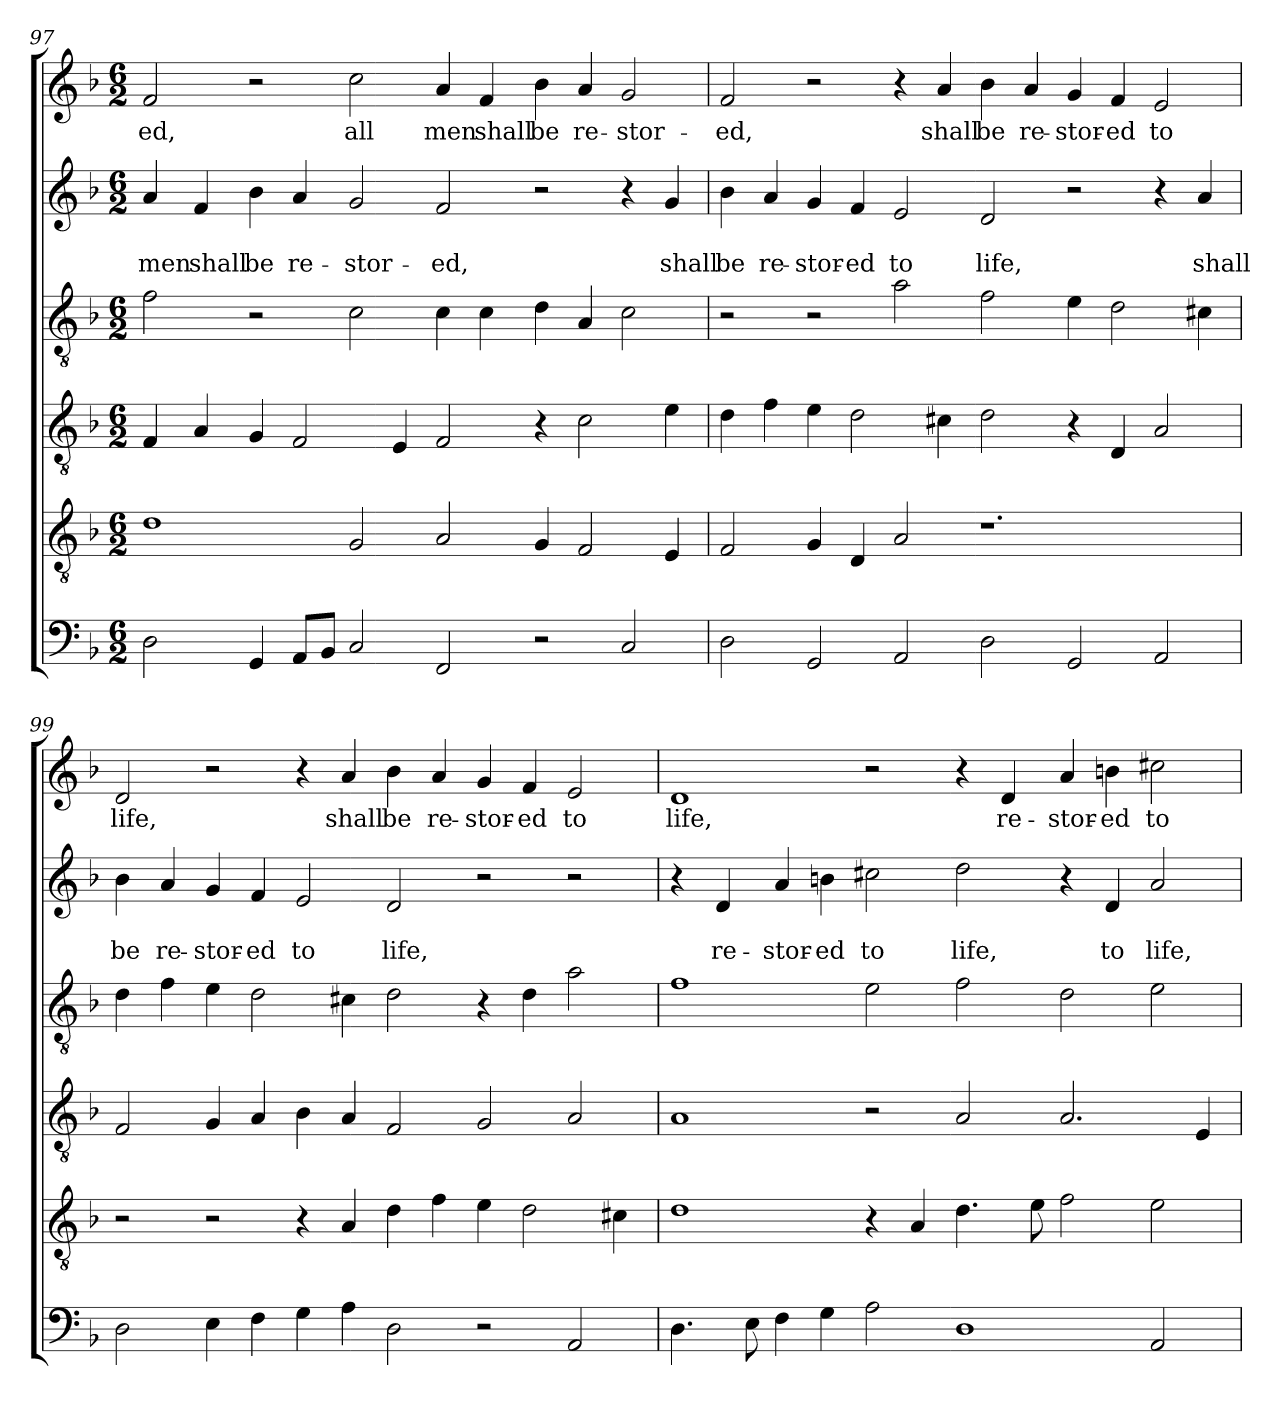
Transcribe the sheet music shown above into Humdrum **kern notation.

**kern	**kern	**kern	**kern	**kern	**text	**text	**kern	**text
*part6	*part5	*part4	*part3	*part2	*part2	*part2	*part1	*part1
*staff6	*staff5	*staff4	*staff3	*staff2	*staff2	*staff2	*staff1	*staff1
*clefF4	*clefGv2	*clefGv2	*clefGv2	*clefG2	*	*	*clefG2	*
*k[b-]	*k[b-]	*k[b-]	*k[b-]	*k[b-]	*	*	*k[b-]	*
*F:	*F:	*F:	*F:	*F:	*	*	*F:	*
*M6/2	*M6/2	*M6/2	*M6/2	*M6/2	*	*	*M6/2	*
=97	=97	=97	=97	=97	=97	=97	=97	=97
2D\	1d	4F/	2f\	4a/	.	men	2f/	-ed,
.	.	4A/	.	4f/	.	shall	.	.
4GG/	.	4G/	2r	4b-\	.	be	2r	.
8AA/L	.	2F/	.	4a/	.	re-	.	.
8BB-/J	.	.	.	.	.	.	.	.
2C/	2G/	.	2c\	2g/	.	-stor-	2cc\	all
.	.	4E/	.	.	.	.	.	.
2FF/	2A/	2F/	4c\	2f/	.	-ed,	4a/	men
.	.	.	4c\	.	.	.	4f/	shall
2r	4G/	4r	4d\	2r	.	.	4b-\	be
.	2F/	2c\	4A/	.	.	.	4a/	re-
2C/	.	.	2c\	4r	.	.	2g/	-stor-
.	4E/	4e\	.	4g/	.	shall	.	.
=98	=98	=98	=98	=98	=98	=98	=98	=98
2D\	2F/	4d\	2r	4b-\	.	be	2f/	-ed,
.	.	4f\	.	4a/	.	re-	.	.
2GG/	4G/	4e\	2r	4g/	.	-stor-	2r	.
.	4D/	2d\	.	4f/	.	-ed	.	.
2AA/	2A/	.	2a\	2e/	.	to	4r	.
.	.	4c#X\	.	.	.	.	4a/	shall
2D\	1.r	2d\	2f\	2d/	.	life,	4b-\	be
.	.	.	.	.	.	.	4a/	re-
2GG/	.	4r	4e\	2r	.	.	4g/	-stor-
.	.	4D/	2d\	.	.	.	4f/	-ed
2AA/	.	2A/	.	4r	.	.	2e/	to
.	.	.	4c#X\	4a/	.	shall	.	.
!!LO:LB:g=z
=99	=99	=99	=99	=99	=99	=99	=99	=99
2D\	2r	2F/	4d\	4b-\	.	be	2d/	life,
.	.	.	4f\	4a/	.	re-	.	.
4E\	2r	4G/	4e\	4g/	.	-stor-	2r	.
4F\	.	4A/	2d\	4f/	.	-ed	.	.
4G\	4r	4B-\	.	2e/	.	to	4r	.
4A\	4A/	4A/	4c#X\	.	.	.	4a/	shall
2D\	4d\	2F/	2d\	2d/	.	life,	4b-\	be
.	4f\	.	.	.	.	.	4a/	re-
2r	4e\	2G/	4r	2r	.	.	4g/	-stor-
.	2d\	.	4d\	.	.	.	4f/	-ed
2AA/	.	2A/	2a\	2r	.	.	2e/	to
.	4c#X\	.	.	.	.	.	.	.
=100	=100	=100	=100	=100	=100	=100	=100	=100
4.D\	1d	1A	1f	4r	.	.	1d	life,
.	.	.	.	4d/	.	re-	.	.
8E\	.	.	.	.	.	.	.	.
4F\	.	.	.	4a/	.	-stor-	.	.
4G\	.	.	.	4bn\	.	-ed	.	.
2A\	4r	2r	2e\	2cc#X\	.	to	2r	.
.	4A/	.	.	.	.	.	.	.
1D	4.d\	2A/	2f\	2dd\	.	life,	4r	.
.	.	.	.	.	.	.	4d/	re-
.	8e\	.	.	.	.	.	.	.
.	2f\	2.A/	2d\	4r	.	.	4a/	-stor-
.	.	.	.	4d/	.	to	4bn\	-ed
2AA/	2e\	.	2e\	2a/	.	life,	2cc#X\	to
.	.	4E/	.	.	.	.	.	.
=	=	=	=	=	=	=	=	=
*-	*-	*-	*-	*-	*-	*-	*-	*-
